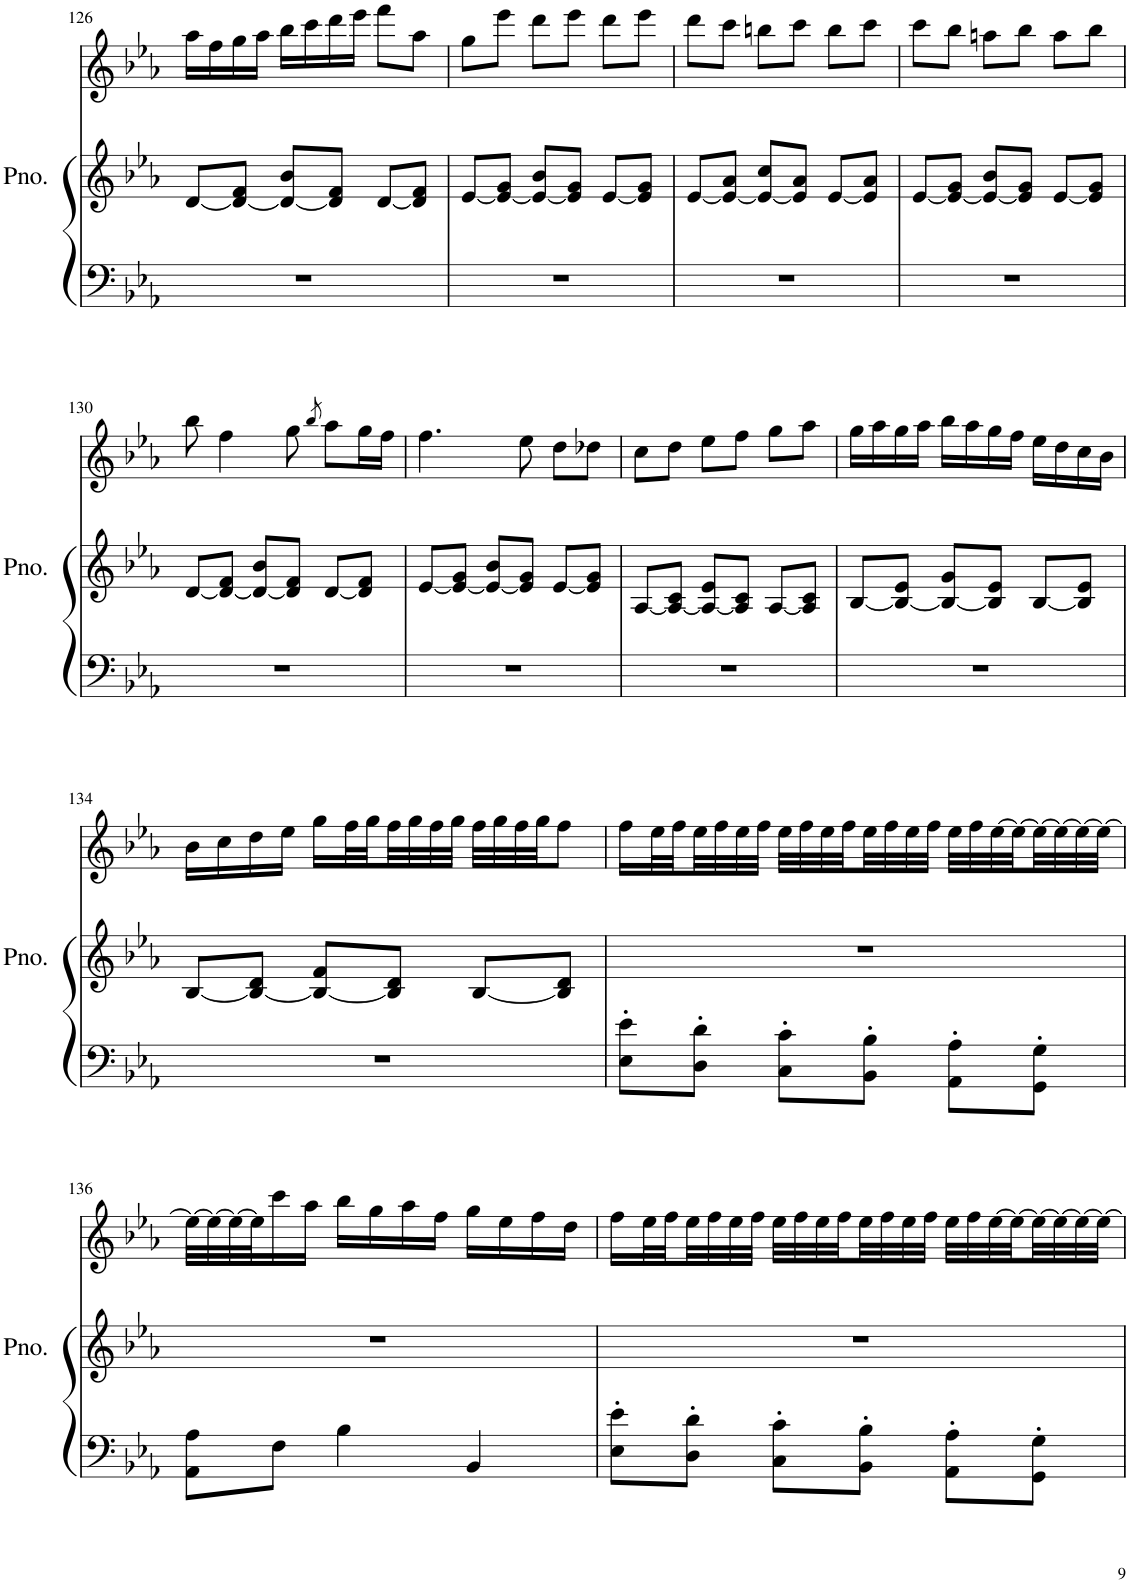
**kern	**kern	**kern
*part1	*part1	*part1
*staff3	*staff2	*staff1
*I"Piano	*	*
*I'Pno.	*	*
!!LO:PB:g=z
*clefF4	*clefG2	*clefG2
*k[b-e-a-]	*k[b-e-a-]	*k[b-e-a-]
*M3/4	*M3/4	*M3/4
=126	=126	=126
2.r	[8d/L	16aa-\LL
.	.	16ff\
.	8d/_ 8f/J	16gg\
.	.	16aa-\JJ
.	8d/_ 8b-/L	16bb-\LL
.	.	16ccc\
.	8d/] 8f/J	16ddd\
.	.	16eee-\JJ
.	[8d/L	8fff\L
.	8d/] 8f/J	8aa-\J
=127	=127	=127
2.r	[8e-/L	8gg\L
.	8e-/_ 8g/J	8eee-\J
.	8e-/_ 8b-/L	8ddd\L
.	8e-/] 8g/J	8eee-\J
.	[8e-/L	8ddd\L
.	8e-/] 8g/J	8eee-\J
=128	=128	=128
2.r	[8e-/L	8ddd\L
.	8e-/_ 8a-/J	8ccc\J
.	8e-/_ 8cc/L	8bbn\L
.	8e-/] 8a-/J	8ccc\J
.	[8e-/L	8bb\L
.	8e-/] 8a-/J	8ccc\J
=129	=129	=129
2.r	[8e-/L	8ccc\L
.	8e-/_ 8g/J	8bb-\J
.	8e-/_ 8b-/L	8aan\L
.	8e-/] 8g/J	8bb-\J
.	[8e-/L	8aa\L
.	8e-/] 8g/J	8bb-\J
!!LO:LB:g=z
=130	=130	=130
2.r	[8d/L	8bb-\
.	8d/_ 8f/J	4ff\
.	8d/_ 8b-/L	.
.	8d/] 8f/J	8gg\
.	.	8qbb-/
.	[8d/L	8aa-\L
.	8d/] 8f/J	16gg\L
.	.	16ff\JJ
=131	=131	=131
2.r	[8e-/L	4.ff\
.	8e-/_ 8g/J	.
.	8e-/_ 8b-/L	.
.	8e-/] 8g/J	8ee-\
.	[8e-/L	8dd\L
.	8e-/] 8g/J	8dd-X\J
=132	=132	=132
2.r	[8A-/L	8cc\L
.	8A-/_ 8c/J	8dd\J
.	8A-/_ 8e-/L	8ee-\L
.	8A-/] 8c/J	8ff\J
.	[8A-/L	8gg\L
.	8A-/] 8c/J	8aa-\J
=133	=133	=133
2.r	[8B-/L	16gg\LL
.	.	16aa-\
.	8B-/_ 8e-/J	16gg\
.	.	16aa-\JJ
.	8B-/_ 8g/L	16bb-\LL
.	.	16aa-\
.	8B-/] 8e-/J	16gg\
.	.	16ff\JJ
.	[8B-/L	16ee-\LL
.	.	16dd\
.	8B-/] 8e-/J	16cc\
.	.	16b-\JJ
!!LO:LB:g=z
=134	=134	=134
2.r	[8B-/L	16b-\LL
.	.	16cc\
.	8B-/_ 8d/J	16dd\
.	.	16ee-\JJ
.	8B-/_ 8f/L	16gg\LL
.	.	32ff\L
.	.	32gg\
.	8B-/] 8d/J	32ff\
.	.	32gg\
.	.	32ff\
.	.	32gg\JJJ
.	[8B-/L	32ff\LLL
.	.	32gg\
.	.	32ff\
.	.	32gg\JJ
.	8B-/] 8d/J	8ff\J
=135	=135	=135
8E-\' 8e-\'L	2.r	16ff\LL
.	.	32ee-\L
.	.	32ff\
8D\' 8d\'J	.	32ee-\
.	.	32ff\
.	.	32ee-\
.	.	32ff\JJJ
8C\' 8c\'L	.	32ee-\LLL
.	.	32ff\
.	.	32ee-\
.	.	32ff\
8BB-\' 8B-\'J	.	32ee-\
.	.	32ff\
.	.	32ee-\
.	.	32ff\JJJ
8AA-\' 8A-\'L	.	32ee-\LLL
.	.	32ff\
.	.	[32ee-\
.	.	32ee-\_
8GG\' 8G\'J	.	32ee-\_
.	.	32ee-\_
.	.	32ee-\_
.	.	32ee-\JJJ_
!!LO:LB:g=z
=136	=136	=136
8AA-\ 8A-\L	2.r	32ee-\LLL_
.	.	32ee-\_
.	.	32ee-\_
.	.	32ee-\J]
8F\J	.	16ccc\
.	.	16aa-\JJ
4B-\	.	16bb-\LL
.	.	16gg\
.	.	16aa-\
.	.	16ff\JJ
4BB-/	.	16gg\LL
.	.	16ee-\
.	.	16ff\
.	.	16dd\JJ
=137	=137	=137
8E-\' 8e-\'L	2.r	16ff\LL
.	.	32ee-\L
.	.	32ff\
8D\' 8d\'J	.	32ee-\
.	.	32ff\
.	.	32ee-\
.	.	32ff\JJJ
8C\' 8c\'L	.	32ee-\LLL
.	.	32ff\
.	.	32ee-\
.	.	32ff\
8BB-\' 8B-\'J	.	32ee-\
.	.	32ff\
.	.	32ee-\
.	.	32ff\JJJ
8AA-\' 8A-\'L	.	32ee-\LLL
.	.	32ff\
.	.	[32ee-\
.	.	32ee-\_
8GG\' 8G\'J	.	32ee-\_
.	.	32ee-\_
.	.	32ee-\_
.	.	32ee-\JJJ_
=	=	=
*-	*-	*-
